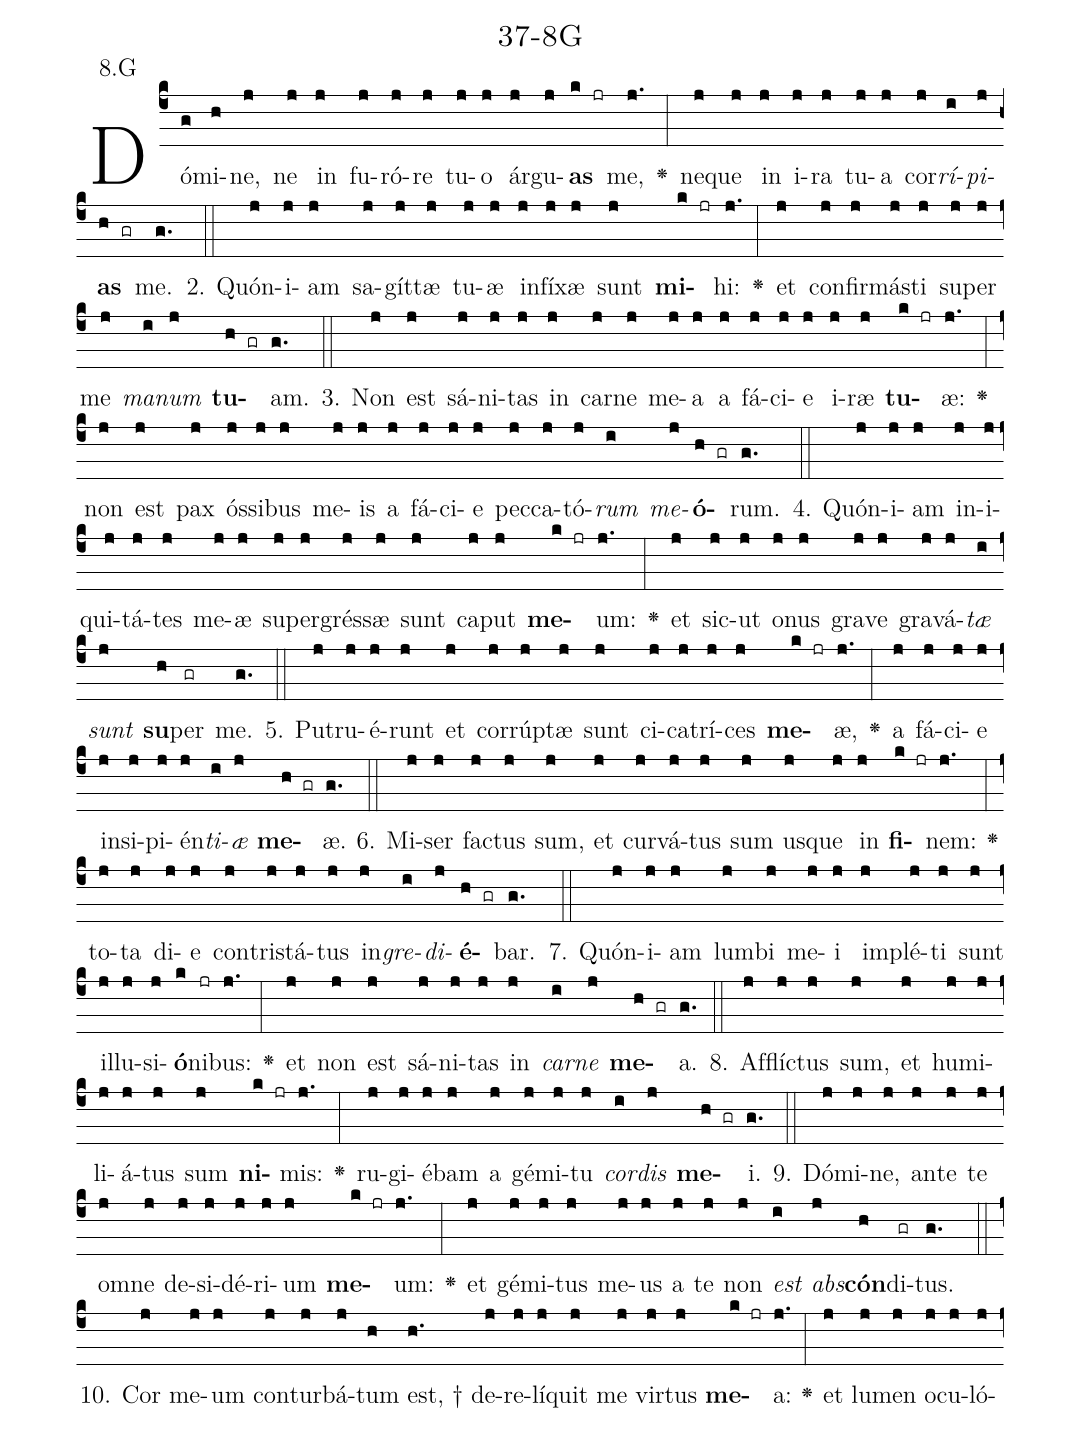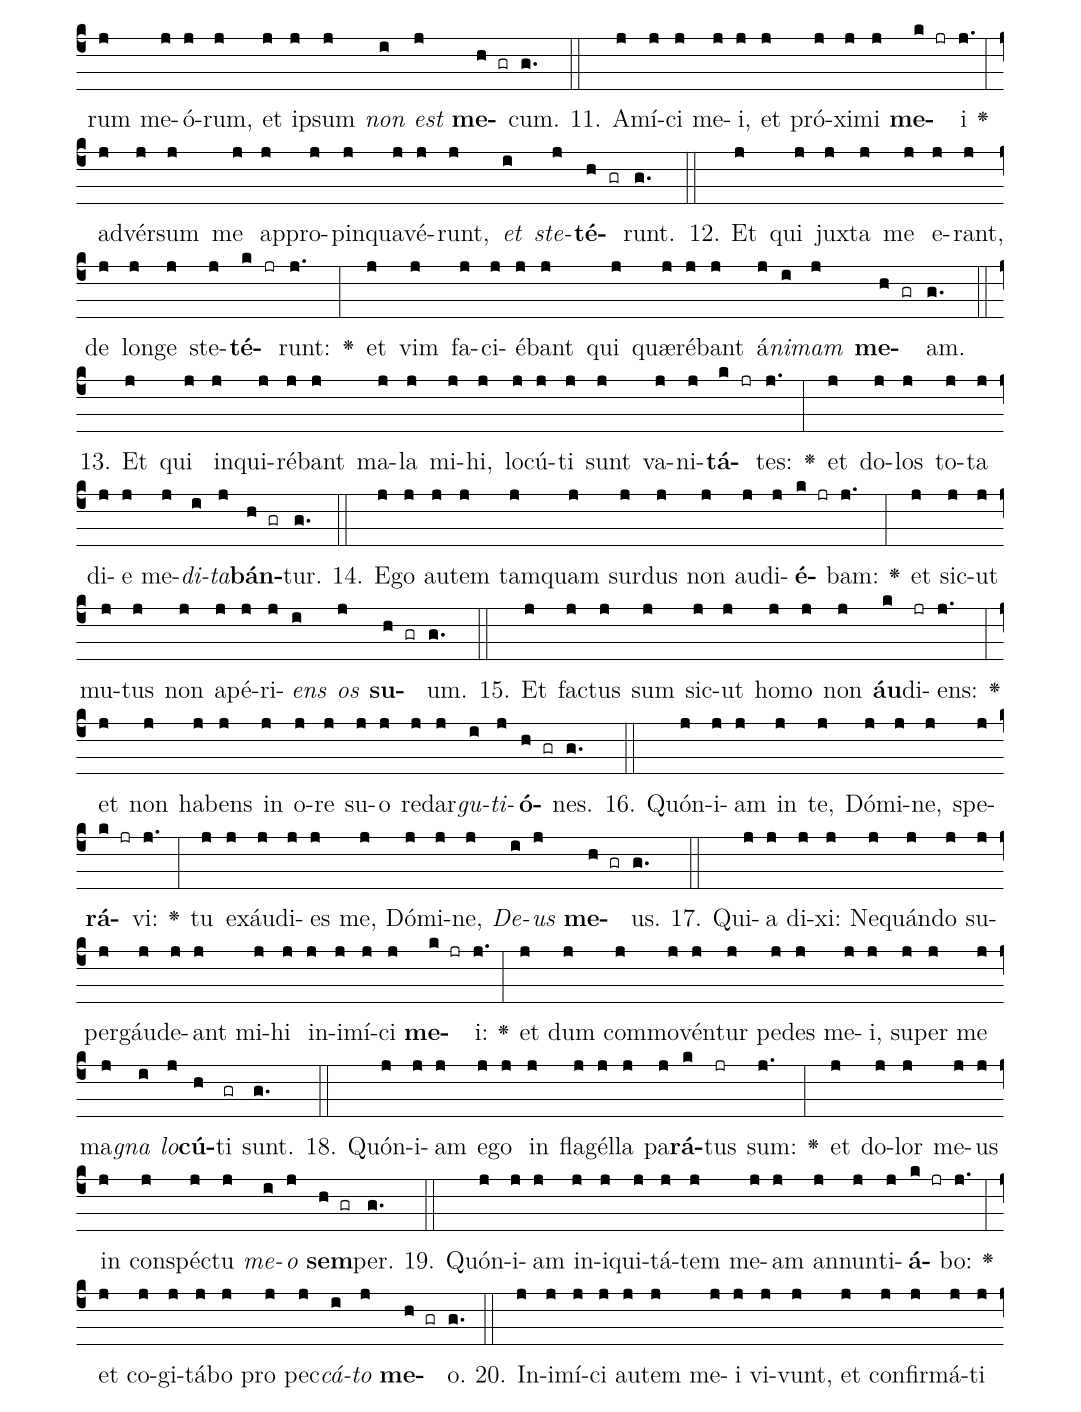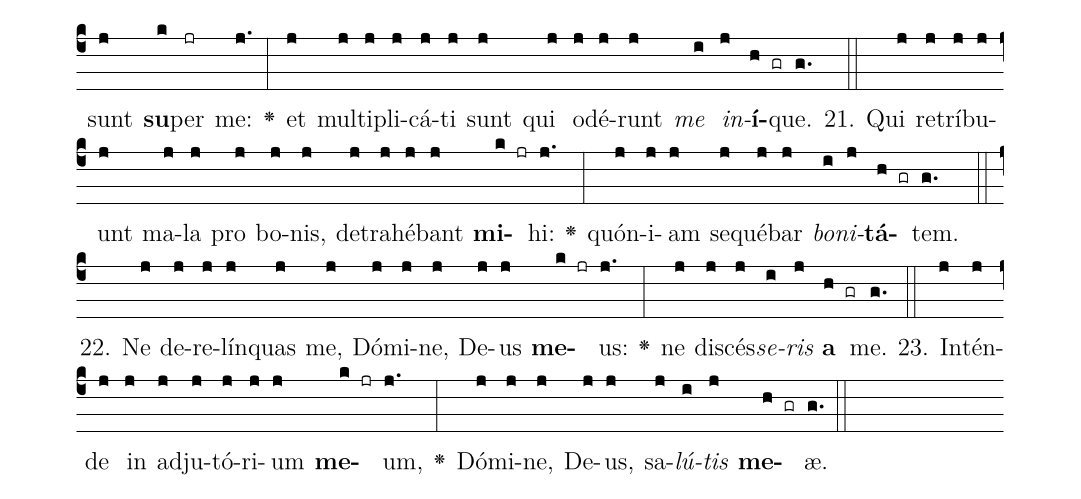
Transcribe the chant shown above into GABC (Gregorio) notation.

name: 37-8G;
annotation: 8.G;
%%
(c4)Dó(g)mi(h)ne,(j) ne(j) in(j) fu(j)ró(j)re(j) tu(j)o(j) ár(j)gu(j)<b>as</b>(k jr) me,(j.) <v>\greheightstar</v>(:) ne(j)que(j) in(j) i(j)ra(j) tu(j)a(j) cor(j)<i>rí</i>(i)<i>pi</i>(j)<b>as</b>(h gr) me.(g.) (::)
2. Quón(j)i(j)am(j) sa(j)gít(j)tæ(j) tu(j)æ(j) in(j)fí(j)xæ(j) sunt(j) <b>mi</b>(k jr)hi:(j.) <v>\greheightstar</v>(:) et(j) con(j)fir(j)más(j)ti(j) su(j)per(j) me(j) <i>ma</i>(i)<i>num</i>(j) <b>tu</b>(h gr)am.(g.) (::)
3. Non(j) est(j) sá(j)ni(j)tas(j) in(j) car(j)ne(j) me(j)a(j) a(j) fá(j)ci(j)e(j) i(j)ræ(j) <b>tu</b>(k jr)æ:(j.) <v>\greheightstar</v>(:) non(j) est(j) pax(j) ós(j)si(j)bus(j) me(j)is(j) a(j) fá(j)ci(j)e(j) pec(j)ca(j)tó(j)<i>rum</i>(i) <i>me</i>(j)<b>ó</b>(h gr)rum.(g.) (::)
4. Quón(j)i(j)am(j) in(j)i(j)qui(j)tá(j)tes(j) me(j)æ(j) su(j)per(j)grés(j)sæ(j) sunt(j) ca(j)put(j) <b>me</b>(k jr)um:(j.) <v>\greheightstar</v>(:) et(j) sic(j)ut(j) o(j)nus(j) gra(j)ve(j) gra(j)vá(j)<i>tæ</i>(i) <i>sunt</i>(j) <b>su</b>(h)per(gr) me.(g.) (::)
5. Pu(j)tru(j)é(j)runt(j) et(j) cor(j)rúp(j)tæ(j) sunt(j) ci(j)ca(j)trí(j)ces(j) <b>me</b>(k jr)æ,(j.) <v>\greheightstar</v>(:) a(j) fá(j)ci(j)e(j) in(j)si(j)pi(j)én(j)<i>ti</i>(i)<i>æ</i>(j) <b>me</b>(h gr)æ.(g.) (::)
6. Mi(j)ser(j) fac(j)tus(j) sum,(j) et(j) cur(j)vá(j)tus(j) sum(j) us(j)que(j) in(j) <b>fi</b>(k jr)nem:(j.) <v>\greheightstar</v>(:) to(j)ta(j) di(j)e(j) con(j)tris(j)tá(j)tus(j) in(j)<i>gre</i>(i)<i>di</i>(j)<b>é</b>(h gr)bar.(g.) (::)
7. Quón(j)i(j)am(j) lum(j)bi(j) me(j)i(j) im(j)plé(j)ti(j) sunt(j) il(j)lu(j)si(j)<b>ó</b>(k)ni(jr)bus:(j.) <v>\greheightstar</v>(:) et(j) non(j) est(j) sá(j)ni(j)tas(j) in(j) <i>car</i>(i)<i>ne</i>(j) <b>me</b>(h gr)a.(g.) (::)
8. Af(j)flíc(j)tus(j) sum,(j) et(j) hu(j)mi(j)li(j)á(j)tus(j) sum(j) <b>ni</b>(k jr)mis:(j.) <v>\greheightstar</v>(:) ru(j)gi(j)é(j)bam(j) a(j) gé(j)mi(j)tu(j) <i>cor</i>(i)<i>dis</i>(j) <b>me</b>(h gr)i.(g.) (::)
9. Dó(j)mi(j)ne,(j) an(j)te(j) te(j) om(j)ne(j) de(j)si(j)dé(j)ri(j)um(j) <b>me</b>(k jr)um:(j.) <v>\greheightstar</v>(:) et(j) gé(j)mi(j)tus(j) me(j)us(j) a(j) te(j) non(j) <i>est</i>(i) <i>abs</i>(j)<b>cón</b>(h)di(gr)tus.(g.) (::)
10. Cor(j) me(j)um(j) con(j)tur(j)bá(j)tum(h) est, †(h.) de(j)re(j)lí(j)quit(j) me(j) vir(j)tus(j) <b>me</b>(k jr)a:(j.) <v>\greheightstar</v>(:) et(j) lu(j)men(j) o(j)cu(j)ló(j)rum(j) me(j)ó(j)rum,(j) et(j) ip(j)sum(j) <i>non</i>(i) <i>est</i>(j) <b>me</b>(h gr)cum.(g.) (::)
11. A(j)mí(j)ci(j) me(j)i,(j) et(j) pró(j)xi(j)mi(j) <b>me</b>(k jr)i(j.) <v>\greheightstar</v>(:) ad(j)vér(j)sum(j) me(j) ap(j)pro(j)pin(j)qua(j)vé(j)runt,(j) <i>et</i>(i) <i>ste</i>(j)<b>té</b>(h gr)runt.(g.) (::)
12. Et(j) qui(j) jux(j)ta(j) me(j) e(j)rant,(j) de(j) lon(j)ge(j) ste(j)<b>té</b>(k jr)runt:(j.) <v>\greheightstar</v>(:) et(j) vim(j) fa(j)ci(j)é(j)bant(j) qui(j) quæ(j)ré(j)bant(j) á(j)<i>ni</i>(i)<i>mam</i>(j) <b>me</b>(h gr)am.(g.) (::)
13. Et(j) qui(j) in(j)qui(j)ré(j)bant(j) ma(j)la(j) mi(j)hi,(j) lo(j)cú(j)ti(j) sunt(j) va(j)ni(j)<b>tá</b>(k jr)tes:(j.) <v>\greheightstar</v>(:) et(j) do(j)los(j) to(j)ta(j) di(j)e(j) me(j)<i>di</i>(i)<i>ta</i>(j)<b>bán</b>(h gr)tur.(g.) (::)
14. E(j)go(j) au(j)tem(j) tam(j)quam(j) sur(j)dus(j) non(j) au(j)di(j)<b>é</b>(k jr)bam:(j.) <v>\greheightstar</v>(:) et(j) sic(j)ut(j) mu(j)tus(j) non(j) a(j)pé(j)ri(j)<i>ens</i>(i) <i>os</i>(j) <b>su</b>(h gr)um.(g.) (::)
15. Et(j) fac(j)tus(j) sum(j) sic(j)ut(j) ho(j)mo(j) non(j) <b>áu</b>(k)di(jr)ens:(j.) <v>\greheightstar</v>(:) et(j) non(j) ha(j)bens(j) in(j) o(j)re(j) su(j)o(j) red(j)ar(j)<i>gu</i>(i)<i>ti</i>(j)<b>ó</b>(h gr)nes.(g.) (::)
16. Quón(j)i(j)am(j) in(j) te,(j) Dó(j)mi(j)ne,(j) spe(j)<b>rá</b>(k jr)vi:(j.) <v>\greheightstar</v>(:) tu(j) ex(j)áu(j)di(j)es(j) me,(j) Dó(j)mi(j)ne,(j) <i>De</i>(i)<i>us</i>(j) <b>me</b>(h gr)us.(g.) (::)
17. Qui(j)a(j) di(j)xi:(j) Ne(j)quán(j)do(j) su(j)per(j)gáu(j)de(j)ant(j) mi(j)hi(j) in(j)i(j)mí(j)ci(j) <b>me</b>(k jr)i:(j.) <v>\greheightstar</v>(:) et(j) dum(j) com(j)mo(j)vén(j)tur(j) pe(j)des(j) me(j)i,(j) su(j)per(j) me(j) ma(j)<i>gna</i>(i) <i>lo</i>(j)<b>cú</b>(h)ti(gr) sunt.(g.) (::)
18. Quón(j)i(j)am(j) e(j)go(j) in(j) fla(j)gél(j)la(j) pa(j)<b>rá</b>(k)tus(jr) sum:(j.) <v>\greheightstar</v>(:) et(j) do(j)lor(j) me(j)us(j) in(j) con(j)spéc(j)tu(j) <i>me</i>(i)<i>o</i>(j) <b>sem</b>(h gr)per.(g.) (::)
19. Quón(j)i(j)am(j) in(j)i(j)qui(j)tá(j)tem(j) me(j)am(j) an(j)nun(j)ti(j)<b>á</b>(k jr)bo:(j.) <v>\greheightstar</v>(:) et(j) co(j)gi(j)tá(j)bo(j) pro(j) pec(j)<i>cá</i>(i)<i>to</i>(j) <b>me</b>(h gr)o.(g.) (::)
20. In(j)i(j)mí(j)ci(j) au(j)tem(j) me(j)i(j) vi(j)vunt,(j) et(j) con(j)fir(j)má(j)ti(j) sunt(j) <b>su</b>(k)per(jr) me:(j.) <v>\greheightstar</v>(:) et(j) mul(j)ti(j)pli(j)cá(j)ti(j) sunt(j) qui(j) o(j)dé(j)runt(j) <i>me</i>(i) <i>in</i>(j)<b>í</b>(h gr)que.(g.) (::)
21. Qui(j) re(j)trí(j)bu(j)unt(j) ma(j)la(j) pro(j) bo(j)nis,(j) de(j)tra(j)hé(j)bant(j) <b>mi</b>(k jr)hi:(j.) <v>\greheightstar</v>(:) quón(j)i(j)am(j) se(j)qué(j)bar(j) <i>bo</i>(i)<i>ni</i>(j)<b>tá</b>(h gr)tem.(g.) (::)
22. Ne(j) de(j)re(j)lín(j)quas(j) me,(j) Dó(j)mi(j)ne,(j) De(j)us(j) <b>me</b>(k jr)us:(j.) <v>\greheightstar</v>(:) ne(j) di(j)scés(j)<i>se</i>(i)<i>ris</i>(j) <b>a</b>(h gr) me.(g.) (::)
23. In(j)tén(j)de(j) in(j) ad(j)ju(j)tó(j)ri(j)um(j) <b>me</b>(k jr)um,(j.) <v>\greheightstar</v>(:) Dó(j)mi(j)ne,(j) De(j)us,(j) sa(j)<i>lú</i>(i)<i>tis</i>(j) <b>me</b>(h gr)æ.(g.) (::)
